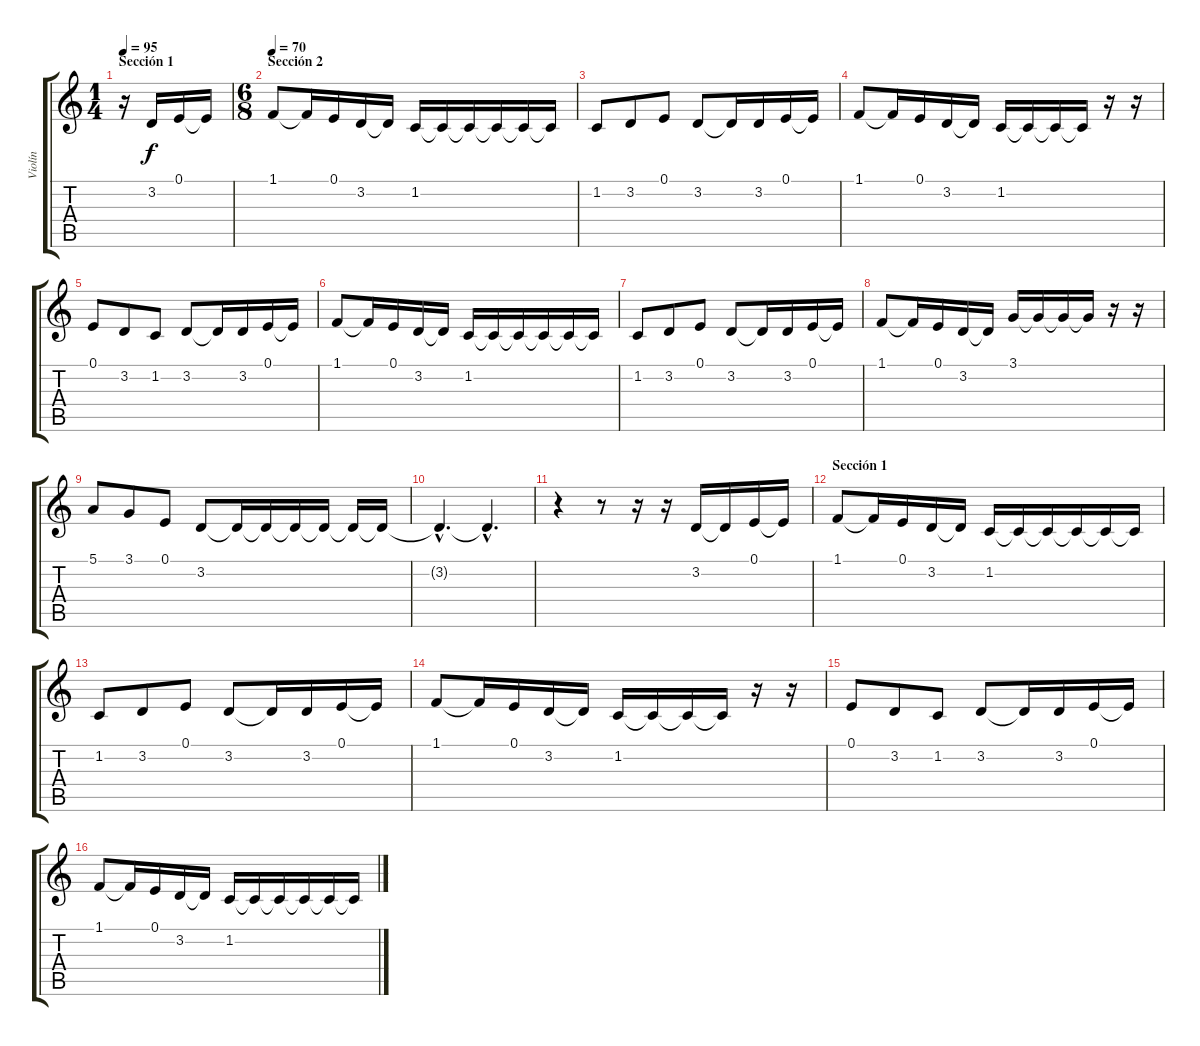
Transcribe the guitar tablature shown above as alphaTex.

\track ("Violín" "Violín") {instrument violin}
\staff {score tabs}
\tuning (E4 B3 G3 D3 A2 E2) {hide}
\ts (1 4)
\section ("" "Sección 1")
\tempo 95
\tempo 70
\tempo 95
\clef g2
\ks c
r.16{dy f instrument violin} 3.2.16 0.1.16 0.1{t}.16 |
\ts (6 8)
\section ("" "Sección 2")
\tempo 70
1.1.8 1.1{t}.16 0.1.16 3.2.16 3.2{t}.16 1.2.16 1.2{t}.16 1.2{t}.16 1.2{t}.16 1.2{t}.16 1.2{t}.16 |
1.2.8 3.2.8 0.1.8 3.2.8 3.2{t}.16 3.2.16 0.1.16 0.1{t}.16 |
1.1.8 1.1{t}.16 0.1.16 3.2.16 3.2{t}.16 1.2.16 1.2{t}.16 1.2{t}.16 1.2{t}.16 r.16 r.16 |
0.1.8 3.2.8 1.2.8 3.2.8 3.2{t}.16 3.2.16 0.1.16 0.1{t}.16 |
1.1.8 1.1{t}.16 0.1.16 3.2.16 3.2{t}.16 1.2.16 1.2{t}.16 1.2{t}.16 1.2{t}.16 1.2{t}.16 1.2{t}.16 |
1.2.8 3.2.8 0.1.8 3.2.8 3.2{t}.16 3.2.16 0.1.16 0.1{t}.16 |
1.1.8 1.1{t}.16 0.1.16 3.2.16 3.2{t}.16 3.1.16 3.1{t}.16 3.1{t}.16 3.1{t}.16 r.16 r.16 |
5.1.8 3.1.8 0.1.8 3.2.8 3.2{t}.16 3.2{t}.16 3.2{t}.16 3.2{t}.16 3.2{t}.16 3.2{t}.16 |
3.2{hac t}.4{d} 3.2{hac t}.4{d} |
r.4 r.8 r.16 r.16 3.2.16 3.2{t}.16 0.1.16 0.1{t}.16 |
\section ("" "Sección 1")
1.1.8 1.1{t}.16 0.1.16 3.2.16 3.2{t}.16 1.2.16 1.2{t}.16 1.2{t}.16 1.2{t}.16 1.2{t}.16 1.2{t}.16 |
1.2.8 3.2.8 0.1.8 3.2.8 3.2{t}.16 3.2.16 0.1.16 0.1{t}.16 |
1.1.8 1.1{t}.16 0.1.16 3.2.16 3.2{t}.16 1.2.16 1.2{t}.16 1.2{t}.16 1.2{t}.16 r.16 r.16 |
0.1.8 3.2.8 1.2.8 3.2.8 3.2{t}.16 3.2.16 0.1.16 0.1{t}.16 |
1.1.8 1.1{t}.16 0.1.16 3.2.16 3.2{t}.16 1.2.16 1.2{t}.16 1.2{t}.16 1.2{t}.16 1.2{t}.16 1.2{t}.16
